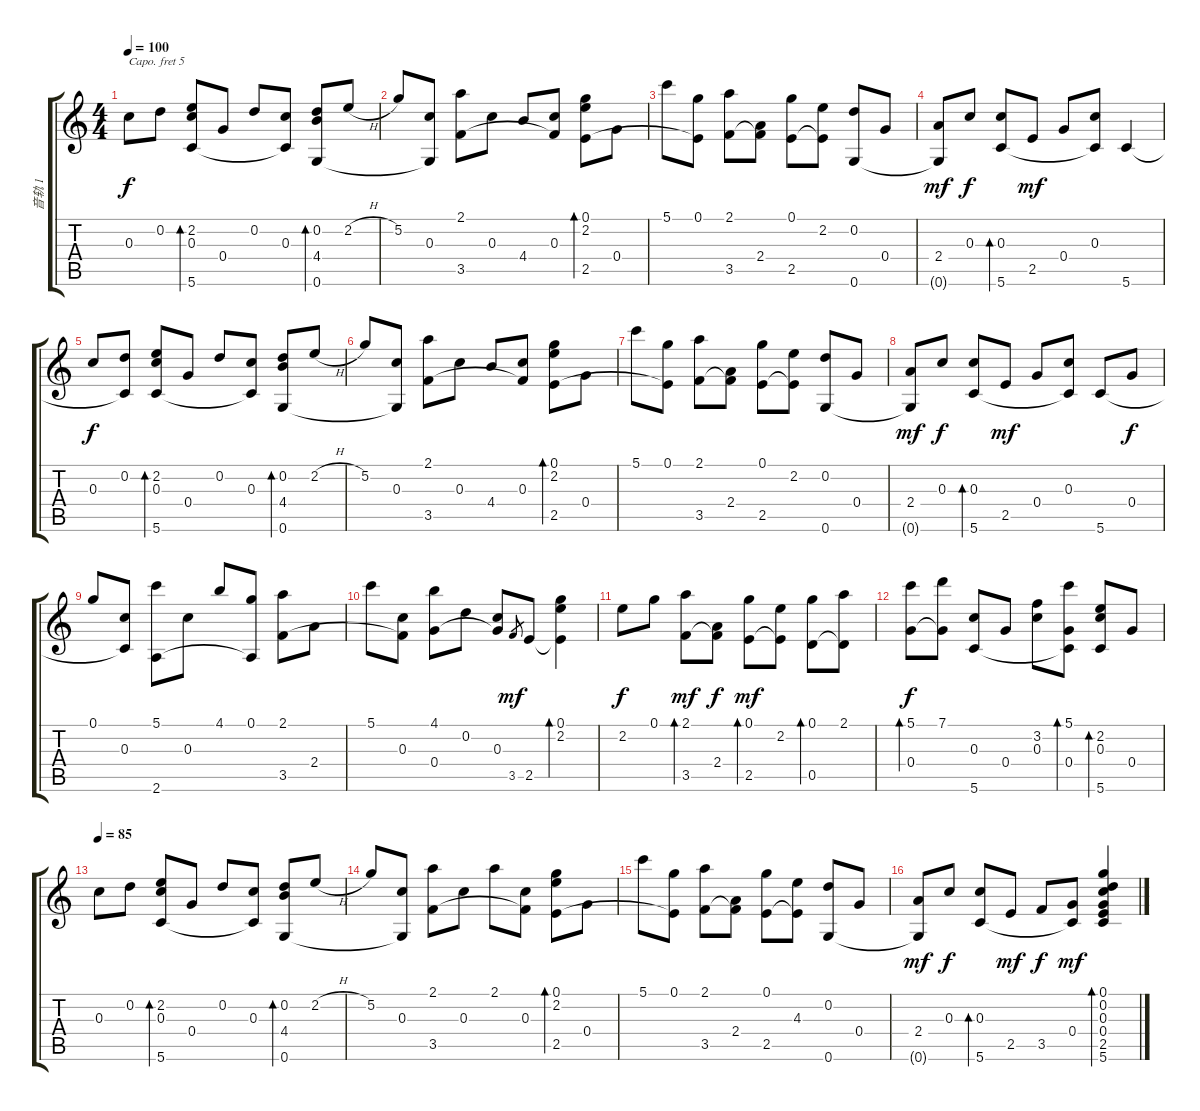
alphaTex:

\track ("音轨 1" "音轨 1") {instrument acousticguitarsteel}
\staff {score tabs}
\capo 5
\tuning (D4 A3 G3 D3 A2 D2) {hide}
\ts (4 4)
\tempo 100
\clef g2
\ks c
0.3.8{dy f} 0.2.8 (2.2 0.3 5.6).8{bd 240} 0.4.8 0.2.8 (0.3 5.6{t}).8 (0.2 4.4 0.6).8{bd 240} 2.2{h}.8 |
5.2.8 (0.3 0.6{t}).8 (2.1 3.5).8 0.3.8 4.4.8 (0.3 3.5{t}).8 (0.1 2.2 2.5).8{bd 240} 0.4.8 |
5.1.8 (0.1 2.5{t}).8 (2.1 3.5).8 (2.4 3.5{t}).8 (0.1 2.5).8 (2.2 2.5{t}).8 (0.2 0.6).8 0.4.8 |
(2.4 0.6{t}).8{dy mf} 0.3.8{dy f} (0.3 5.6).8{bd 240} 2.5.8{dy mf} 0.4.8 (0.3 5.6{t}).8 5.6.4 |
0.3.8{dy f} (0.2 5.6{t}).8 (2.2 0.3 5.6).8{bd 240} 0.4.8 0.2.8 (0.3 5.6{t}).8 (0.2 4.4 0.6).8{bd 240} 2.2{h}.8 |
5.2.8 (0.3 0.6{t}).8 (2.1 3.5).8 0.3.8 4.4.8 (0.3 3.5{t}).8 (0.1 2.2 2.5).8{bd 240} 0.4.8 |
5.1.8 (0.1 2.5{t}).8 (2.1 3.5).8 (2.4 3.5{t}).8 (0.1 2.5).8 (2.2 2.5{t}).8 (0.2 0.6).8 0.4.8 |
(2.4 0.6{t}).8{dy mf} 0.3.8{dy f} (0.3 5.6).8{bd 240} 2.5.8{dy mf} 0.4.8 (0.3 5.6{t}).8 5.6.8 0.4.8{dy f} |
0.1.8 (0.3 5.6{t}).8 (5.1 2.6).8 0.3.8 4.1.8 (0.1 2.6{t}).8 (2.1 3.5).8 2.4.8 |
5.1.8 (0.3 3.5{t}).8 (4.1 0.4).8 0.2.8 (0.3 0.4{t}).8 3.5.8{gr dy mf} 2.5.8 (0.1 2.2 2.5{t}).4{bd 240} |
2.2.8{dy f} 0.1.8 (2.1 3.5).8{bd 240 dy mf} (2.4 3.5{t}).8{dy f} (0.1 2.5).8{bd 60 dy mf} (2.2 2.5{t}).8 (0.1 0.5).8{bd 60} (2.1 0.5{t}).8 |
(5.1 0.4).8{bd 60 dy f} (7.1 0.4{t}).8 (0.3 5.6).8 0.4.8 (3.2 0.3).8 (5.1 0.4 5.6{t}).8{bd 240} (2.2 0.3 5.6).8{bd 240} 0.4.8 |
\tempo 85
0.3.8 0.2.8 (2.2 0.3 5.6).8{bd 240} 0.4.8 0.2.8 (0.3 5.6{t}).8 (0.2 4.4 0.6).8{bd 240} 2.2{h}.8 |
5.2.8 (0.3 0.6{t}).8 (2.1 3.5).8 0.3.8 2.1.8 (0.3 3.5{t}).8 (0.1 2.2 2.5).8{bd 240} 0.4.8 |
5.1.8 (0.1 2.5{t}).8 (2.1 3.5).8 (2.4 3.5{t}).8 (0.1 2.5).8 (4.3 2.5{t}).8 (0.2 0.6).8 0.4.8 |
(2.4 0.6{t}).8{dy mf} 0.3.8{dy f} (0.3 5.6).8{bd 240} 2.5.8{dy mf} 3.5.8{dy f} (0.4 5.6{t}).8{dy mf} (0.1 0.2 0.3 0.4 2.5 5.6).4{bd 480}
